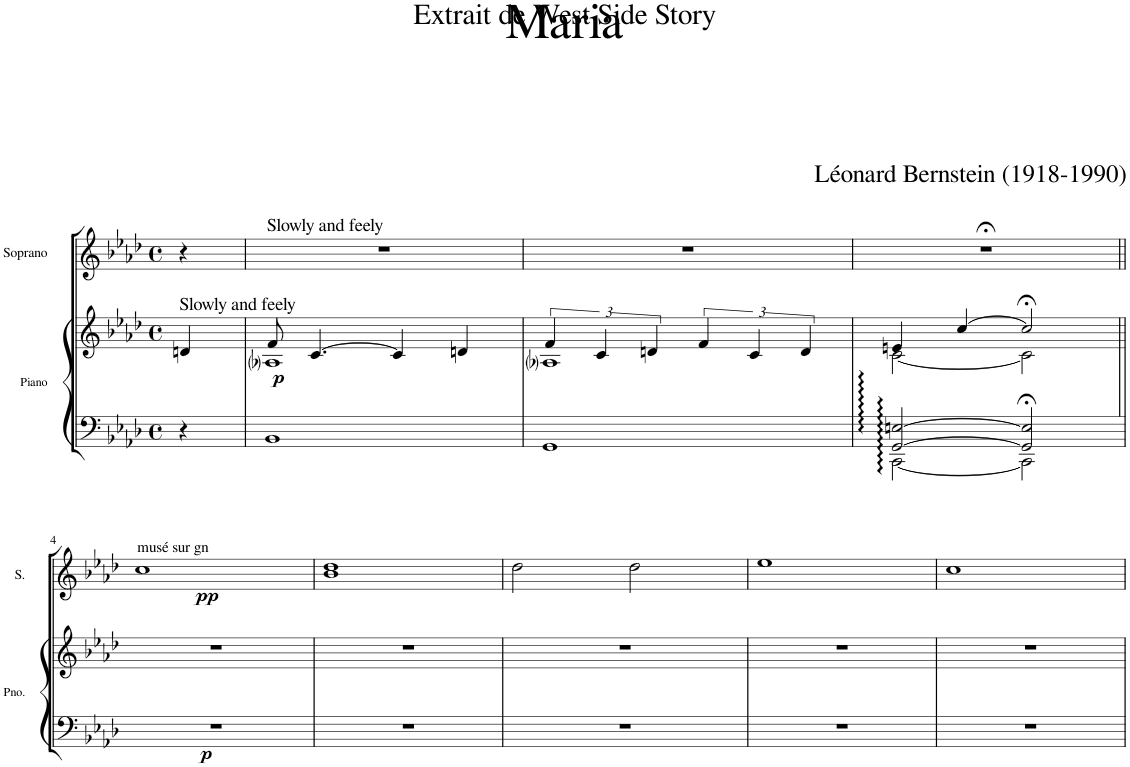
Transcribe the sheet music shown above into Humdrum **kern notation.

**kern	**kern	**dynam	**kern	**dynam
*part2	*part2	*part2	*part1	*part1
*staff3	*staff2	*staff2/3	*staff1	*staff1
*I"Piano	*	*	*I"Soprano	*
*I'Pno.	*	*	*I'S.	*
*clefF4	*clefG2	*	*clefG2	*
*k[b-e-a-d-]	*k[b-e-a-d-]	*	*k[b-e-a-d-]	*
*M4/4	*M4/4	*	*M4/4	*
*met(c)	*met(c)	*	*met(c)	*
=	=	=	=	=
!	!LO:TX:a:t=Slowly and feely	!	!	!
!	!	!LO:DY:b	!	!
4r	4dn/	p	4r	.
=1	=1	=1	=1	=1
*	*^	*	*	*
!	!	!	!	!LO:TX:a:t=Slowly and feely	!
1BB-	8f/	1A-i	.	1r	.
.	[4.c/	.	.	.	.
.	4c/]	.	.	.	.
.	4dn/	.	.	.	.
=2	=2	=2	=2	=2	=2
1GG	6f/	1A-i	.	1r	.
.	6c/	.	.	.	.
.	6dn/	.	.	.	.
.	6f/	.	.	.	.
.	6c/	.	.	.	.
.	6d/	.	.	.	.
=3	=3	=3	=3	=3	=3
*^	*	*	*	*	*
[2GG/: [2En/:	[2CC\	4en:/	[2c\	.	1r;<	.
.	.	[4cc/	.	.	.	.
2GG/];< 2E/];<	2CC\]	2cc;</]	2c\]	.	.	.
!!LO:LB:g=z
=4||	=4||	=4||	=4||	=4||	=4||	=4||
!	!	!	!	!	!LO:TX:a:t=musé sur gn	!
!	!	!	!	!LO:DY:b=2	!	!LO:DY:b
*v	*v	*	*	*	*	*
*	*v	*v	*	*	*
1r	1r	p	1cc	pp
=5	=5	=5	=5	=5
1r	1r	.	1b- 1dd-	.
=6	=6	=6	=6	=6
1r	1r	.	2dd-\	.
.	.	.	2dd-\	.
=7	=7	=7	=7	=7
1r	1r	.	1ee-	.
=8	=8	=8	=8	=8
1r	1r	.	1cc	.
=	=	=	=	=
*-	*-	*-	*-	*-
